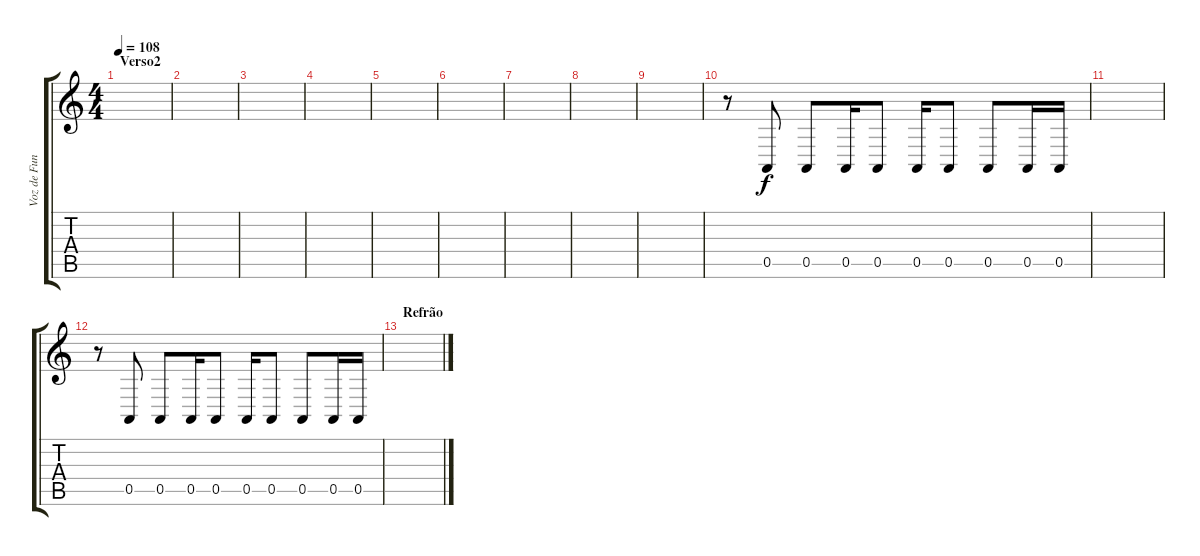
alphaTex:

\track ("Voz de Fundo(Shinoda)" "Voz de Fun") {instrument clarinet}
\staff {score tabs}
\tuning (E4 B3 G3 D3 A2 E2) {hide}
\ts (4 4)
\section ("" "Verso2")
\tempo 108
\clef g2
\ks c
|
|
|
|
|
|
|
|
|
r.8 0.5.8 0.5.8 0.5.16 0.5.8 0.5.16 0.5.8 0.5.8 0.5.16 0.5.16 |
|
r.8 0.5.8 0.5.8 0.5.16 0.5.8 0.5.16 0.5.8 0.5.8 0.5.16 0.5.16 |
\section ("" "Refrão")
